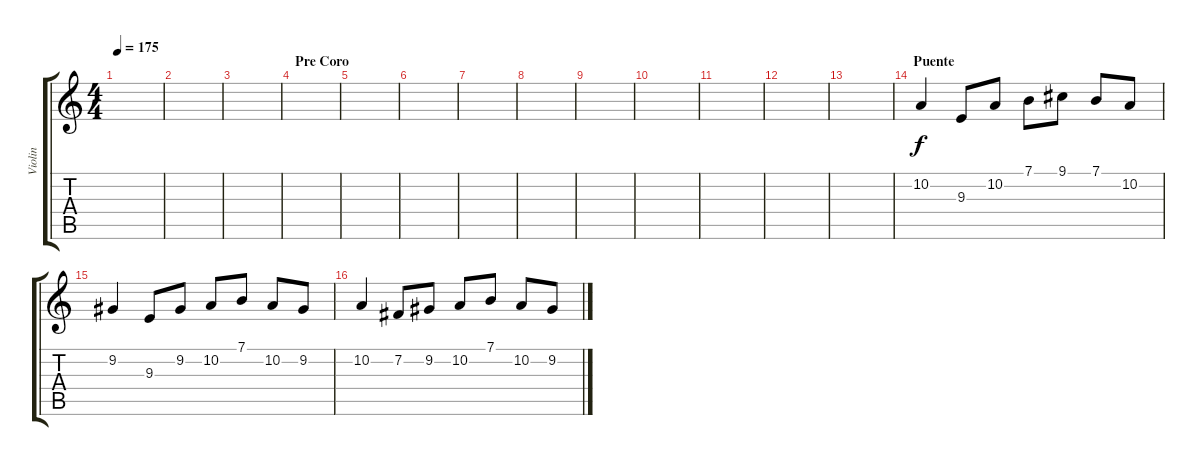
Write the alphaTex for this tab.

\track ("Violin" "Violin") {instrument violin}
\staff {score tabs}
\tuning (E4 B3 G3 D3 A2 E2) {hide}
\ts (4 4)
\tempo 175
\clef g2
\ks c
|
|
|
\section ("" "Pre Coro")
|
|
|
|
|
|
|
|
|
|
\section ("" "Puente")
10.2.4{volume 9} 9.3.8 10.2.8 7.1.8 9.1.8 7.1.8 10.2.8 |
9.2.4 9.3.8 9.2.8 10.2.8 7.1.8 10.2.8 9.2.8 |
10.2.4 7.2.8 9.2.8 10.2.8 7.1.8 10.2.8 9.2.8
